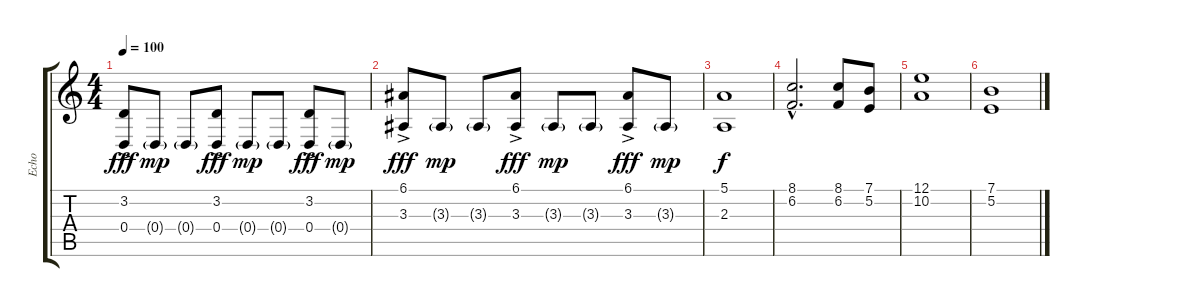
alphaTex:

\track ("Echo" "Echo") {instrument clarinet}
\staff {score tabs}
\tuning (E4 B3 G3 D3 A2 E2) {hide}
\ts (4 4)
\tempo 100
\clef g2
\ks c
(3.2{ac} 0.4{ac}).8{dy fff} 0.4{g}.8{dy mp} 0.4{g}.8 (3.2{ac} 0.4{ac}).8{dy fff} 0.4{g}.8{dy mp} 0.4{g}.8 (3.2{ac} 0.4{ac}).8{dy fff} 0.4{g}.8{dy mp} |
(6.1{ac} 3.3{ac}).8{dy fff} 3.3{g}.8{dy mp} 3.3{g}.8 (6.1{ac} 3.3{ac}).8{dy fff} 3.3{g}.8{dy mp} 3.3{g}.8 (6.1{ac} 3.3{ac}).8{dy fff} 3.3{g}.8{dy mp} |
(5.1 2.3).1{dy f} |
(8.1{hac} 6.2{hac}).2{d} (8.1 6.2).8 (7.1 5.2).8 |
(12.1 10.2).1 |
(7.1 5.2).1{volume 5}
